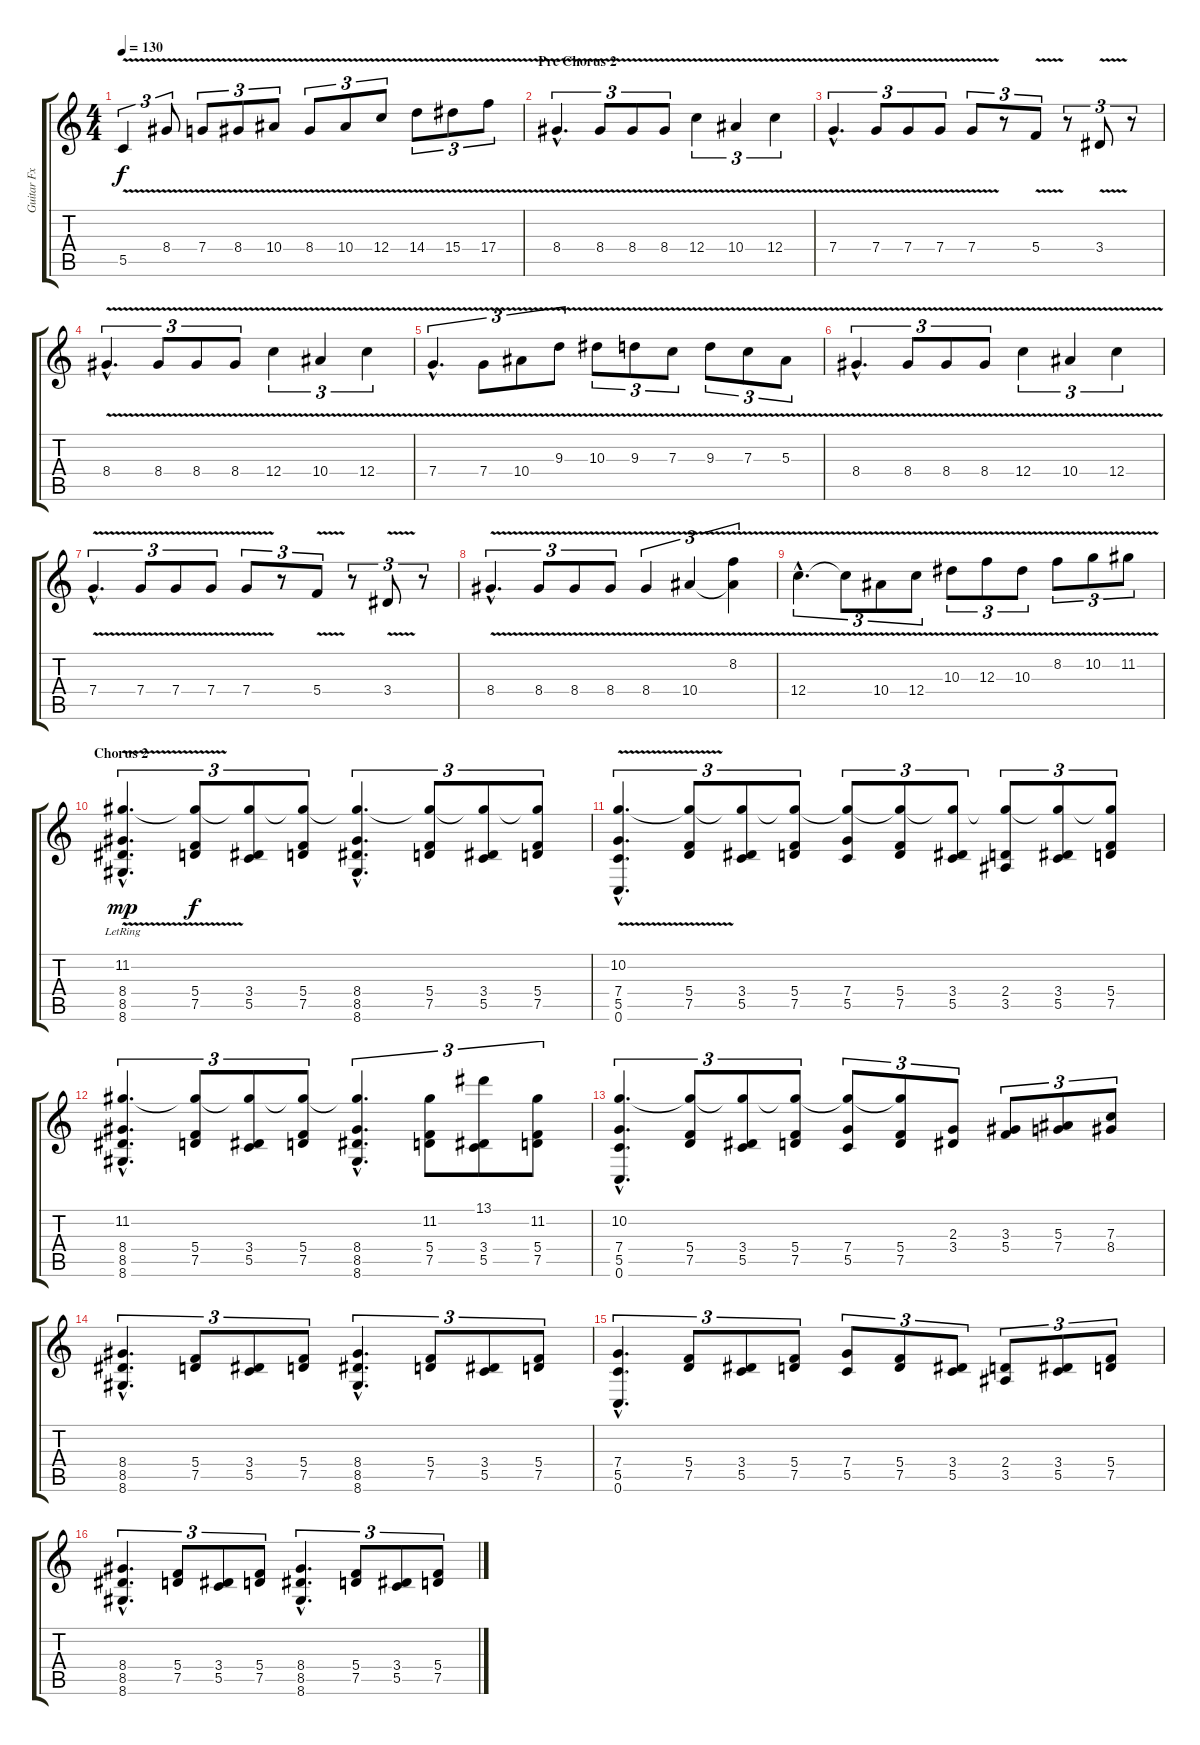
\track ("Guitar Fx" "Guitar Fx") {instrument overdrivenguitar}
\staff {score tabs}
\tuning (D4 A3 F3 C3 G2 C2) {hide}
\ts (4 4)
\tempo 130
\clef g2
\ks c
5.5{v}.4{tu (3 2) dy f} 8.4{v}.8{tu (3 2)} 7.4{v}.8{tu (3 2)} 8.4{v}.8{tu (3 2)} 10.4{v}.8{tu (3 2)} 8.4{v}.8{tu (3 2)} 10.4{v}.8{tu (3 2)} 12.4{v}.8{tu (3 2)} 14.4{v}.8{tu (3 2)} 15.4{v}.8{tu (3 2)} 17.4{v}.8{tu (3 2)} |
\section ("" "Pre Chorus 2")
8.4{v hac}.4{d tu (3 2)} 8.4{v}.8{tu (3 2)} 8.4{v}.8{tu (3 2)} 8.4{v}.8{tu (3 2)} 12.4{v}.4{tu (3 2)} 10.4{v}.4{tu (3 2)} 12.4{v}.4{tu (3 2)} |
7.4{v hac}.4{d tu (3 2)} 7.4{v}.8{tu (3 2)} 7.4{v}.8{tu (3 2)} 7.4{v}.8{tu (3 2)} 7.4{v}.8{tu (3 2)} r.8{tu (3 2)} 5.4{v}.8{tu (3 2)} r.8{tu (3 2)} 3.4{v}.8{tu (3 2)} r.8{tu (3 2)} |
8.4{v hac}.4{d tu (3 2)} 8.4{v}.8{tu (3 2)} 8.4{v}.8{tu (3 2)} 8.4{v}.8{tu (3 2)} 12.4{v}.4{tu (3 2)} 10.4{v}.4{tu (3 2)} 12.4{v}.4{tu (3 2)} |
7.4{v hac}.4{d tu (3 2)} 7.4{v}.8{tu (3 2)} 10.4{v}.8{tu (3 2)} 9.3{v}.8{tu (3 2)} 10.3{v}.8{tu (3 2)} 9.3{v}.8{tu (3 2)} 7.3{v}.8{tu (3 2)} 9.3{v}.8{tu (3 2)} 7.3{v}.8{tu (3 2)} 5.3{v}.8{tu (3 2)} |
8.4{v hac}.4{d tu (3 2)} 8.4{v}.8{tu (3 2)} 8.4{v}.8{tu (3 2)} 8.4{v}.8{tu (3 2)} 12.4{v}.4{tu (3 2)} 10.4{v}.4{tu (3 2)} 12.4{v}.4{tu (3 2)} |
7.4{v hac}.4{d tu (3 2)} 7.4{v}.8{tu (3 2)} 7.4{v}.8{tu (3 2)} 7.4{v}.8{tu (3 2)} 7.4{v}.8{tu (3 2)} r.8{tu (3 2)} 5.4{v}.8{tu (3 2)} r.8{tu (3 2)} 3.4{v}.8{tu (3 2)} r.8{tu (3 2)} |
8.4{v hac}.4{d tu (3 2)} 8.4{v}.8{tu (3 2)} 8.4{v}.8{tu (3 2)} 8.4{v}.8{tu (3 2)} 8.4{v}.4{tu (3 2)} 10.4{v}.4{tu (3 2)} (8.2{v} 10.4{t}).4{tu (3 2)} |
12.4{v hac}.4{d tu (3 2)} 12.4{t}.8{tu (3 2)} 10.4{v}.8{tu (3 2)} 12.4{v}.8{tu (3 2)} 10.3{v}.8{tu (3 2)} 12.3{v}.8{tu (3 2)} 10.3{v}.8{tu (3 2)} 8.2{v}.8{tu (3 2)} 10.2{v}.8{tu (3 2)} 11.2{v}.8{tu (3 2)} |
\section ("" "Chorus 2")
(11.2{v hac lr} 8.4{hac} 8.5{hac} 8.6{hac}).4{d tu (3 2) dy mp} (11.2{t} 5.4 7.5).8{tu (3 2) dy f} (11.2{t} 3.4 5.5).8{tu (3 2)} (11.2{t} 5.4 7.5).8{tu (3 2)} (11.2{hac t} 8.4{hac} 8.5{hac} 8.6{hac}).4{d tu (3 2)} (11.2{t} 5.4 7.5).8{tu (3 2)} (11.2{t} 3.4 5.5).8{tu (3 2)} (11.2{t} 5.4 7.5).8{tu (3 2)} |
(10.2{v hac} 7.4{hac} 5.5{hac} 0.6{hac}).4{d tu (3 2)} (10.2{t} 5.4 7.5).8{tu (3 2)} (10.2{t} 3.4 5.5).8{tu (3 2)} (10.2{t} 5.4 7.5).8{tu (3 2)} (10.2{t} 7.4 5.5).8{tu (3 2)} (10.2{t} 5.4 7.5).8{tu (3 2)} (10.2{t} 3.4 5.5).8{tu (3 2)} (10.2{t} 2.4 3.5).8{tu (3 2)} (10.2{t} 3.4 5.5).8{tu (3 2)} (10.2{t} 5.4 7.5).8{tu (3 2)} |
(11.2{hac} 8.4{hac} 8.5{hac} 8.6{hac}).4{d tu (3 2)} (11.2{t} 5.4 7.5).8{tu (3 2)} (11.2{t} 3.4 5.5).8{tu (3 2)} (11.2{t} 5.4 7.5).8{tu (3 2)} (11.2{hac t} 8.4{hac} 8.5{hac} 8.6{hac}).4{d tu (3 2)} (11.2 5.4 7.5).8{tu (3 2)} (13.1 3.4 5.5).8{tu (3 2)} (11.2 5.4 7.5).8{tu (3 2)} |
(10.2{hac} 7.4{hac} 5.5{hac} 0.6{hac}).4{d tu (3 2)} (10.2{t} 5.4 7.5).8{tu (3 2)} (10.2{t} 3.4 5.5).8{tu (3 2)} (10.2{t} 5.4 7.5).8{tu (3 2)} (10.2{t} 7.4 5.5).8{tu (3 2)} (10.2{t} 5.4 7.5).8{tu (3 2)} (2.3 3.4).8{tu (3 2)} (3.3 5.4).8{tu (3 2)} (5.3 7.4).8{tu (3 2)} (7.3 8.4).8{tu (3 2)} |
(8.4{hac} 8.5{hac} 8.6{hac}).4{d tu (3 2)} (5.4 7.5).8{tu (3 2)} (3.4 5.5).8{tu (3 2)} (5.4 7.5).8{tu (3 2)} (8.4{hac} 8.5{hac} 8.6{hac}).4{d tu (3 2)} (5.4 7.5).8{tu (3 2)} (3.4 5.5).8{tu (3 2)} (5.4 7.5).8{tu (3 2)} |
(7.4{hac} 5.5{hac} 0.6{hac}).4{d tu (3 2)} (5.4 7.5).8{tu (3 2)} (3.4 5.5).8{tu (3 2)} (5.4 7.5).8{tu (3 2)} (7.4 5.5).8{tu (3 2)} (5.4 7.5).8{tu (3 2)} (3.4 5.5).8{tu (3 2)} (2.4 3.5).8{tu (3 2)} (3.4 5.5).8{tu (3 2)} (5.4 7.5).8{tu (3 2)} |
(8.4{hac} 8.5{hac} 8.6{hac}).4{d tu (3 2)} (5.4 7.5).8{tu (3 2)} (3.4 5.5).8{tu (3 2)} (5.4 7.5).8{tu (3 2)} (8.4{hac} 8.5{hac} 8.6{hac}).4{d tu (3 2)} (5.4 7.5).8{tu (3 2)} (3.4 5.5).8{tu (3 2)} (5.4 7.5).8{tu (3 2)}
